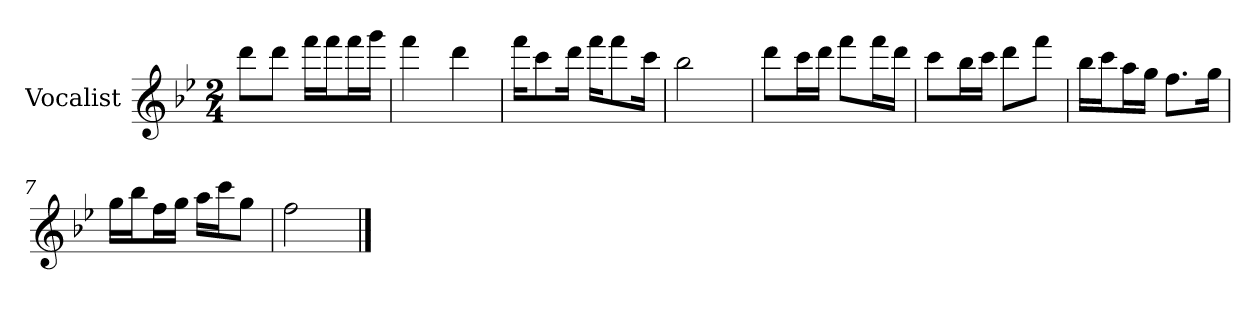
**kern
*part1
*staff1
*I"Vocalist
*k[b-e-]
*B-:
*M2/4
=
8dddL
8dddJ
16fffLL
16fffJ
16fffL
16gggJJ
=1
4fff
4ddd
=2
16fffKL
8ccc
16dddJk
16fffKL
8fff
16cccJk
=3
2bb-
=4
8dddL
16cccL
16dddJJ
8fffL
16fffL
16dddJJ
=5
8cccL
16bb-L
16cccJJ
8dddL
8fffJ
=6
16bb-LL
16cccJ
16aaL
16ggJJ
8.ffL
16ggJk
=7
16ggLL
16bb-J
16ffL
16ggJJ
16aaLL
16cccJ
8ggJ
=8
2ff
==
*-
